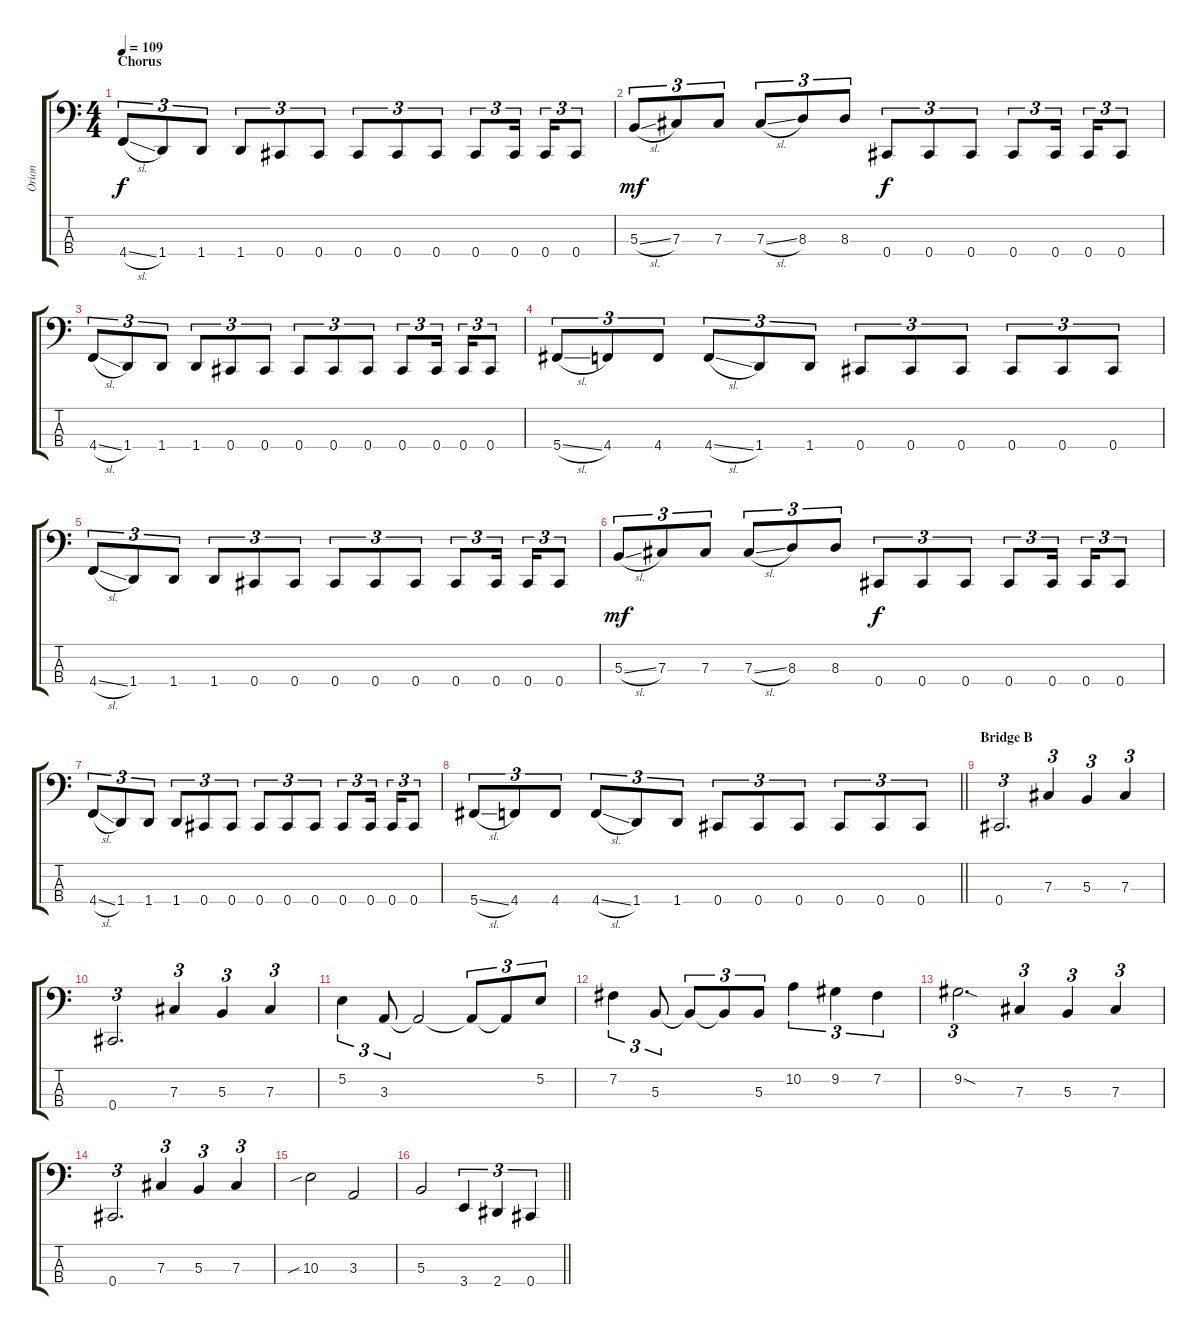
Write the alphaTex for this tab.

\track ("Orion" "Orion") {instrument electricbassfinger}
\staff {score tabs}
\tuning (E2 B1 Gb1 Db1) {hide}
\ts (4 4)
\section ("" "Chorus")
\tempo 109
\clef f4
\ks c
4.4{sl}.8{tu (3 2) dy f} 1.4.8{tu (3 2)} 1.4.8{tu (3 2)} 1.4.8{tu (3 2)} 0.4.8{tu (3 2)} 0.4.8{tu (3 2)} 0.4.8{tu (3 2)} 0.4.8{tu (3 2)} 0.4.8{tu (3 2)} 0.4.8{tu (3 2)} 0.4.16{tu (3 2) beam splitsecondary} 0.4.16{tu (3 2)} 0.4.8{tu (3 2)} |
5.3{sl}.8{tu (3 2) dy mf} 7.3.8{tu (3 2)} 7.3.8{tu (3 2)} 7.3{sl}.8{tu (3 2)} 8.3.8{tu (3 2)} 8.3.8{tu (3 2)} 0.4.8{tu (3 2) dy f} 0.4.8{tu (3 2)} 0.4.8{tu (3 2)} 0.4.8{tu (3 2)} 0.4.16{tu (3 2) beam splitsecondary} 0.4.16{tu (3 2)} 0.4.8{tu (3 2)} |
4.4{sl}.8{tu (3 2)} 1.4.8{tu (3 2)} 1.4.8{tu (3 2)} 1.4.8{tu (3 2)} 0.4.8{tu (3 2)} 0.4.8{tu (3 2)} 0.4.8{tu (3 2)} 0.4.8{tu (3 2)} 0.4.8{tu (3 2)} 0.4.8{tu (3 2)} 0.4.16{tu (3 2) beam splitsecondary} 0.4.16{tu (3 2)} 0.4.8{tu (3 2)} |
5.4{sl}.8{tu (3 2)} 4.4.8{tu (3 2)} 4.4.8{tu (3 2)} 4.4{sl}.8{tu (3 2)} 1.4.8{tu (3 2)} 1.4.8{tu (3 2)} 0.4.8{tu (3 2)} 0.4.8{tu (3 2)} 0.4.8{tu (3 2)} 0.4.8{tu (3 2)} 0.4.8{tu (3 2)} 0.4.8{tu (3 2)} |
4.4{sl}.8{tu (3 2)} 1.4.8{tu (3 2)} 1.4.8{tu (3 2)} 1.4.8{tu (3 2)} 0.4.8{tu (3 2)} 0.4.8{tu (3 2)} 0.4.8{tu (3 2)} 0.4.8{tu (3 2)} 0.4.8{tu (3 2)} 0.4.8{tu (3 2)} 0.4.16{tu (3 2) beam splitsecondary} 0.4.16{tu (3 2)} 0.4.8{tu (3 2)} |
5.3{sl}.8{tu (3 2) dy mf} 7.3.8{tu (3 2)} 7.3.8{tu (3 2)} 7.3{sl}.8{tu (3 2)} 8.3.8{tu (3 2)} 8.3.8{tu (3 2)} 0.4.8{tu (3 2) dy f} 0.4.8{tu (3 2)} 0.4.8{tu (3 2)} 0.4.8{tu (3 2)} 0.4.16{tu (3 2) beam splitsecondary} 0.4.16{tu (3 2)} 0.4.8{tu (3 2)} |
4.4{sl}.8{tu (3 2)} 1.4.8{tu (3 2)} 1.4.8{tu (3 2)} 1.4.8{tu (3 2)} 0.4.8{tu (3 2)} 0.4.8{tu (3 2)} 0.4.8{tu (3 2)} 0.4.8{tu (3 2)} 0.4.8{tu (3 2)} 0.4.8{tu (3 2)} 0.4.16{tu (3 2) beam splitsecondary} 0.4.16{tu (3 2)} 0.4.8{tu (3 2)} |
\barLineRight lightlight
5.4{sl}.8{tu (3 2)} 4.4.8{tu (3 2)} 4.4.8{tu (3 2)} 4.4{sl}.8{tu (3 2)} 1.4.8{tu (3 2)} 1.4.8{tu (3 2)} 0.4.8{tu (3 2)} 0.4.8{tu (3 2)} 0.4.8{tu (3 2)} 0.4.8{tu (3 2)} 0.4.8{tu (3 2)} 0.4.8{tu (3 2)} |
\section ("" "Bridge B")
0.4.2{d tu (3 2)} 7.3.4{tu (3 2)} 5.3.4{tu (3 2)} 7.3.4{tu (3 2)} |
0.4.2{d tu (3 2)} 7.3.4{tu (3 2)} 5.3.4{tu (3 2)} 7.3.4{tu (3 2)} |
5.2.4{tu (3 2)} 3.3.8{tu (3 2)} 3.3{t}.2 3.3{t}.8{tu (3 2)} 3.3{t}.8{tu (3 2)} 5.2.8{tu (3 2)} |
7.2.4{tu (3 2)} 5.3.8{tu (3 2)} 5.3{t}.8{tu (3 2)} 5.3{t}.8{tu (3 2)} 5.3.8{tu (3 2)} 10.2.4{tu (3 2)} 9.2.4{tu (3 2)} 7.2.4{tu (3 2)} |
9.2{sod}.2{d tu (3 2)} 7.3.4{tu (3 2)} 5.3.4{tu (3 2)} 7.3.4{tu (3 2)} |
0.4.2{d tu (3 2)} 7.3.4{tu (3 2)} 5.3.4{tu (3 2)} 7.3.4{tu (3 2)} |
10.3{sib}.2 3.3.2 |
\barLineRight lightlight
5.3.2 3.4.4{tu (3 2)} 2.4.4{tu (3 2)} 0.4.4{tu (3 2)}
